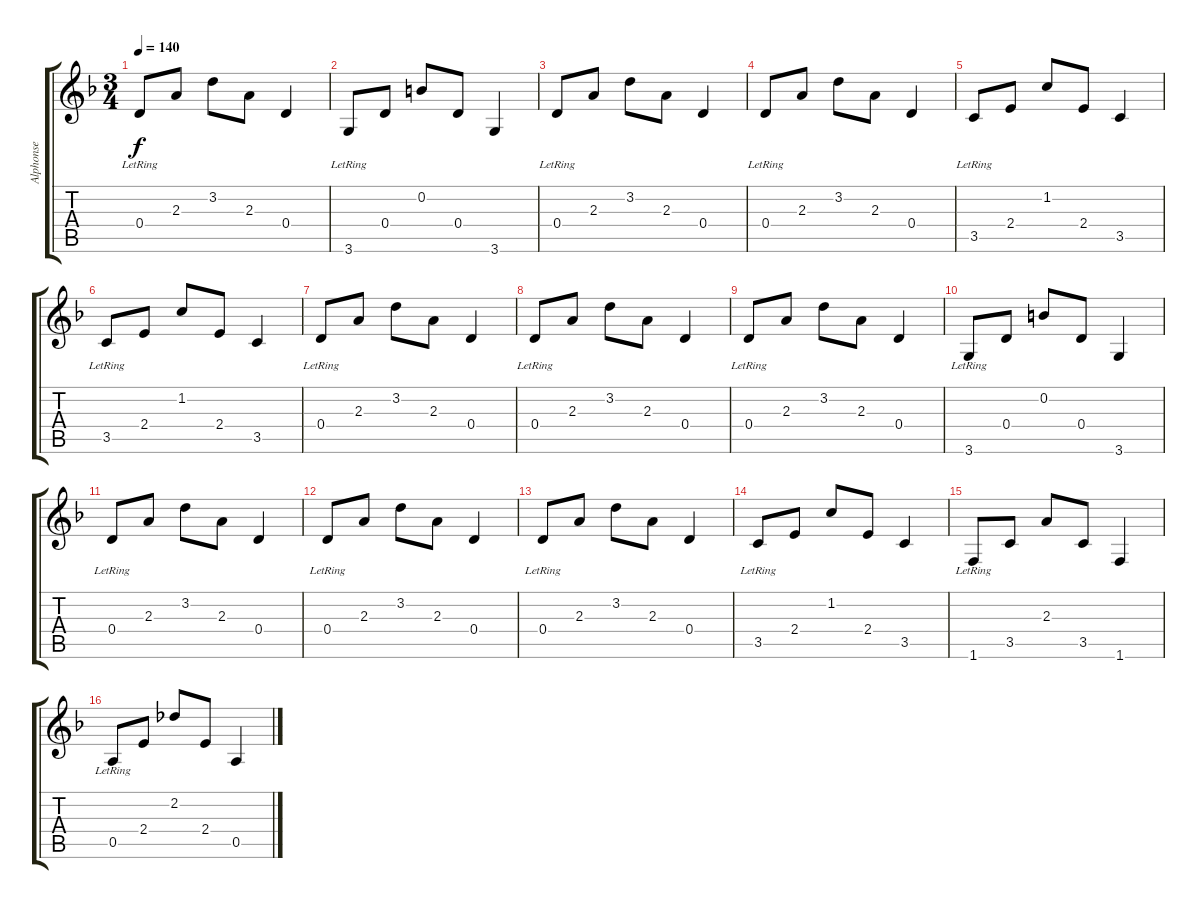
\track ("Alphonse" "Alphonse") {instrument acousticguitarsteel}
\staff {score tabs}
\tuning (E4 B3 G3 D3 A2 E2) {hide}
\ts (3 4)
\tempo 140
\clef g2
\ks dminor
0.4{lr}.8{dy f} 2.3.8 3.2.8 2.3.8 0.4.4 |
3.6{lr}.8 0.4.8 0.2.8 0.4.8 3.6.4 |
0.4{lr}.8 2.3.8 3.2.8 2.3.8 0.4.4 |
0.4{lr}.8 2.3.8 3.2.8 2.3.8 0.4.4 |
3.5{lr}.8 2.4.8 1.2.8 2.4.8 3.5.4 |
3.5{lr}.8 2.4.8 1.2.8 2.4.8 3.5.4 |
0.4{lr}.8 2.3.8 3.2.8 2.3.8 0.4.4 |
0.4{lr}.8 2.3.8 3.2.8 2.3.8 0.4.4 |
0.4{lr}.8 2.3.8 3.2.8 2.3.8 0.4.4 |
3.6{lr}.8 0.4.8 0.2.8 0.4.8 3.6.4 |
0.4{lr}.8 2.3.8 3.2.8 2.3.8 0.4.4 |
0.4{lr}.8 2.3.8 3.2.8 2.3.8 0.4.4 |
0.4{lr}.8 2.3.8 3.2.8 2.3.8 0.4.4 |
3.5{lr}.8 2.4.8 1.2.8 2.4.8 3.5.4 |
1.6{lr}.8 3.5.8 2.3.8 3.5.8 1.6.4 |
0.5{lr}.8 2.4.8 2.2.8 2.4.8 0.5.4
